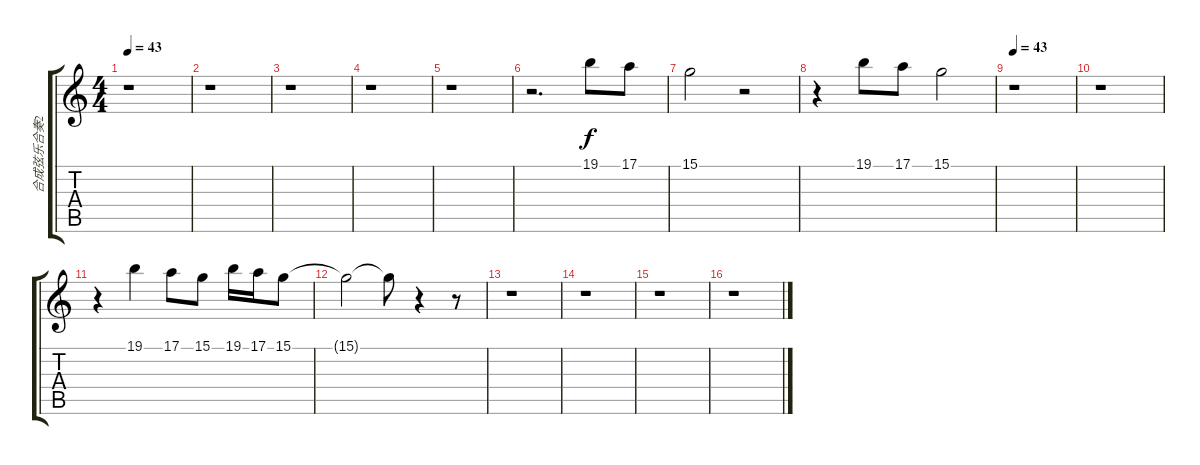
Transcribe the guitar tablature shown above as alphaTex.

\track ("合成弦乐合奏2" "合成弦乐合奏2") {instrument synthstrings2}
\staff {score tabs}
\tuning (E4 B3 G3 D3 A2 E2) {hide}
\ts (4 4)
\tempo 43
\clef g2
\ks c
r.1{dy f instrument synthstrings2} |
r.1 |
r.1 |
r.1 |
r.1 |
r.2{d} 19.1.8{balance 16} 17.1.8{balance 13} |
15.1.2{balance 11} r.2 |
r.4 19.1.8{balance 16} 17.1.8{balance 13} 15.1.2{balance 11} |
\tempo 43
r.1 |
r.1 |
r.4 19.1.4{balance 15} 17.1.8{balance 11} 15.1.8{balance 8} 19.1.16{balance 6} 17.1.16{balance 5} 15.1.8{balance 4} |
15.1{t}.2 15.1{t}.8 r.4 r.8 |
r.1 |
r.1 |
r.1 |
r.1
